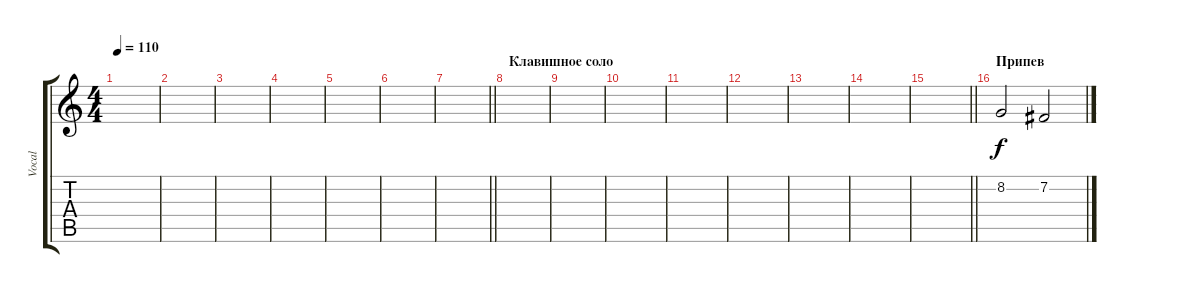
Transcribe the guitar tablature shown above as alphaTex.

\track ("Vocal" "Vocal") {instrument lead6voice}
\staff {score tabs}
\tuning (E4 B3 G3 D3 A2 E2) {hide}
\ts (4 4)
\tempo 110
\clef g2
\ks c
|
|
|
|
|
|
\barLineRight lightlight
|
\section ("" "Клавишное соло")
|
|
|
|
|
|
|
\barLineRight lightlight
|
\section ("" "Припев")
8.2.2 7.2.2
